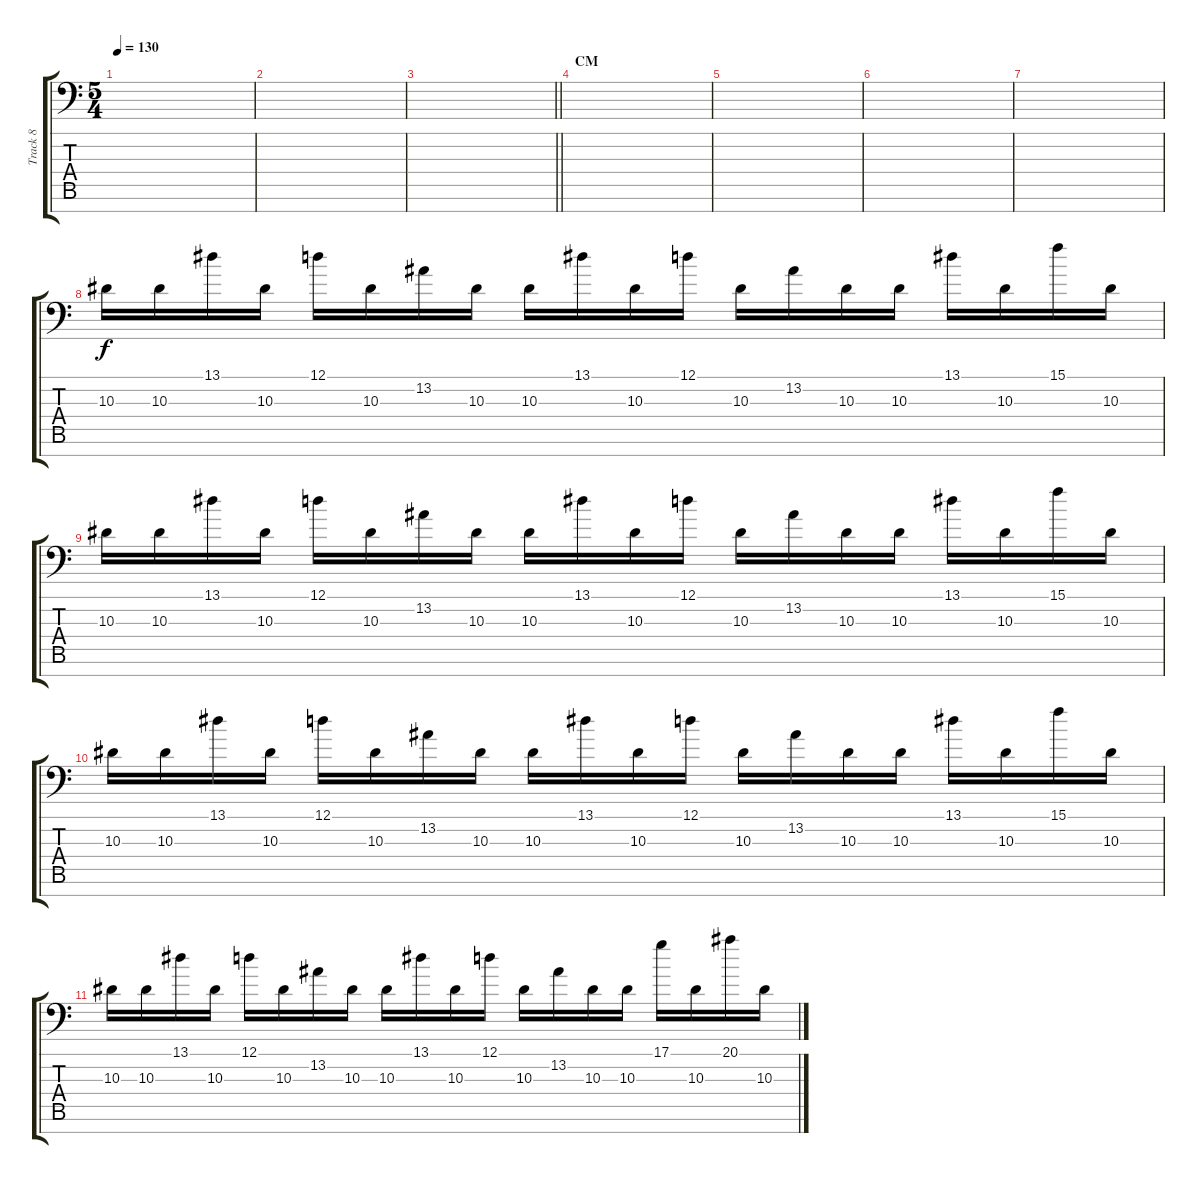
\track ("Track 8" "Track 8") {instrument vibraphone}
\staff {score tabs}
\tuning (D4 A3 F3 C3 G2 D2 G1) {hide}
\ts (5 4)
\tempo 130
\clef f4
\ks c
|
|
\barLineRight lightlight
|
\section ("" "CM")
|
|
|
|
10.3.16 10.3.16 13.1.16 10.3.16 12.1.16 10.3.16 13.2.16 10.3.16 10.3.16 13.1.16 10.3.16 12.1.16 10.3.16 13.2.16 10.3.16 10.3.16 13.1.16 10.3.16 15.1.16 10.3.16 |
10.3.16 10.3.16 13.1.16 10.3.16 12.1.16 10.3.16 13.2.16 10.3.16 10.3.16 13.1.16 10.3.16 12.1.16 10.3.16 13.2.16 10.3.16 10.3.16 13.1.16 10.3.16 15.1.16 10.3.16 |
10.3.16 10.3.16 13.1.16 10.3.16 12.1.16 10.3.16 13.2.16 10.3.16 10.3.16 13.1.16 10.3.16 12.1.16 10.3.16 13.2.16 10.3.16 10.3.16 13.1.16 10.3.16 15.1.16 10.3.16 |
10.3.16 10.3.16 13.1.16 10.3.16 12.1.16 10.3.16 13.2.16 10.3.16 10.3.16 13.1.16 10.3.16 12.1.16 10.3.16 13.2.16 10.3.16 10.3.16 17.1.16 10.3.16 20.1.16 10.3.16
